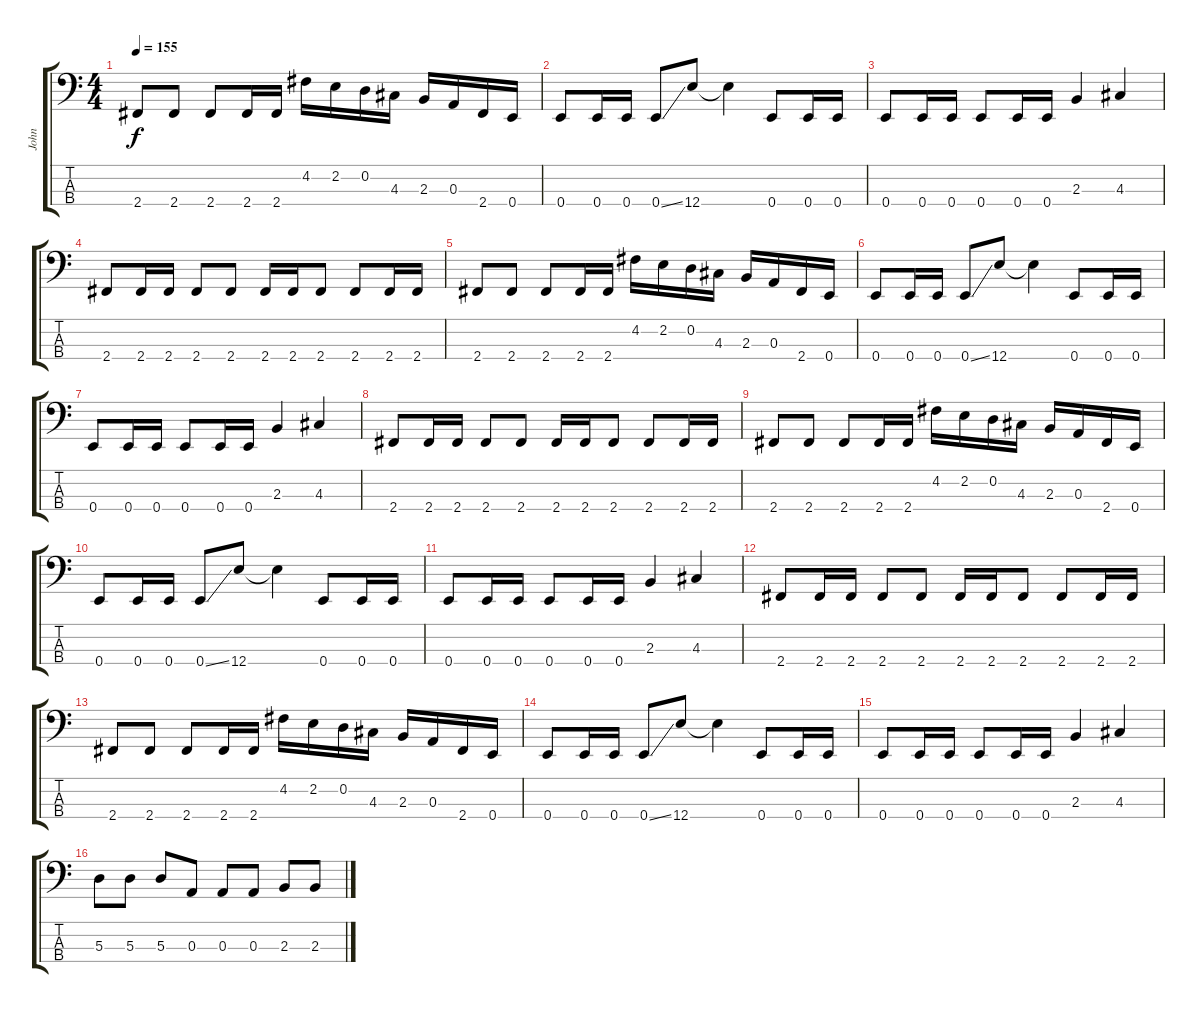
\track ("John" "John") {instrument electricbassfinger}
\staff {score tabs}
\tuning (G2 D2 A1 E1) {hide}
\ts (4 4)
\tempo 155
\clef f4
\ks c
2.4.8{dy f} 2.4.8 2.4.8 2.4.16 2.4.16 4.2.16 2.2.16 0.2.16 4.3.16 2.3.16 0.3.16 2.4.16 0.4.16 |
0.4.8 0.4.16 0.4.16 0.4{ss}.8 12.4.8 12.4{t}.4 0.4.8 0.4.16 0.4.16 |
0.4.8 0.4.16 0.4.16 0.4.8 0.4.16 0.4.16 2.3.4 4.3.4 |
2.4.8 2.4.16 2.4.16 2.4.8 2.4.8 2.4.16 2.4.16 2.4.8 2.4.8 2.4.16 2.4.16 |
2.4.8 2.4.8 2.4.8 2.4.16 2.4.16 4.2.16 2.2.16 0.2.16 4.3.16 2.3.16 0.3.16 2.4.16 0.4.16 |
0.4.8 0.4.16 0.4.16 0.4{ss}.8 12.4.8 12.4{t}.4 0.4.8 0.4.16 0.4.16 |
0.4.8 0.4.16 0.4.16 0.4.8 0.4.16 0.4.16 2.3.4 4.3.4 |
2.4.8 2.4.16 2.4.16 2.4.8 2.4.8 2.4.16 2.4.16 2.4.8 2.4.8 2.4.16 2.4.16 |
2.4.8 2.4.8 2.4.8 2.4.16 2.4.16 4.2.16 2.2.16 0.2.16 4.3.16 2.3.16 0.3.16 2.4.16 0.4.16 |
0.4.8 0.4.16 0.4.16 0.4{ss}.8 12.4.8 12.4{t}.4 0.4.8 0.4.16 0.4.16 |
0.4.8 0.4.16 0.4.16 0.4.8 0.4.16 0.4.16 2.3.4 4.3.4 |
2.4.8 2.4.16 2.4.16 2.4.8 2.4.8 2.4.16 2.4.16 2.4.8 2.4.8 2.4.16 2.4.16 |
2.4.8 2.4.8 2.4.8 2.4.16 2.4.16 4.2.16 2.2.16 0.2.16 4.3.16 2.3.16 0.3.16 2.4.16 0.4.16 |
0.4.8 0.4.16 0.4.16 0.4{ss}.8 12.4.8 12.4{t}.4 0.4.8 0.4.16 0.4.16 |
0.4.8 0.4.16 0.4.16 0.4.8 0.4.16 0.4.16 2.3.4 4.3.4 |
5.3.8 5.3.8 5.3.8 0.3.8 0.3.8 0.3.8 2.3.8 2.3.8
